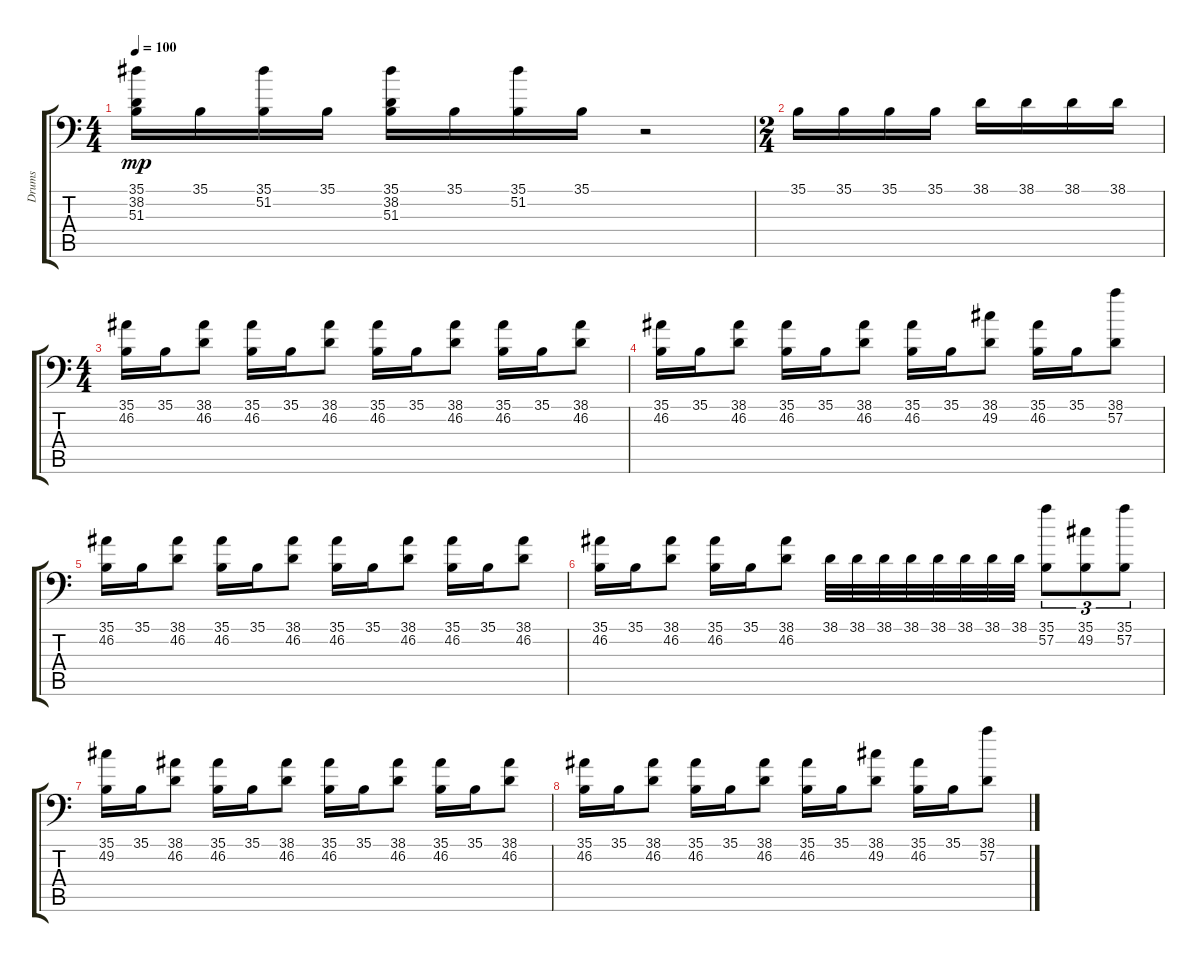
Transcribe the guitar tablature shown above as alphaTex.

\track ("Drums" "Drums") {instrument acousticgrandpiano}
\staff {score tabs}
\tuning (C-1 C-1 C-1 C-1 C-1 C-1) {hide}
\ts (4 4)
\tempo 100
\clef f4
\ks c
(35.1 38.2 51.3).16{dy mp} 35.1.16 (35.1 51.2).16 35.1.16 (35.1 38.2 51.3).16 35.1.16 (35.1 51.2).16 35.1.16 r.2 |
\ts (2 4)
35.1.16 35.1.16 35.1.16 35.1.16 38.1.16 38.1.16 38.1.16 38.1.16 |
\ts (4 4)
(35.1 46.2).16 35.1.16 (38.1 46.2).8 (35.1 46.2).16 35.1.16 (38.1 46.2).8 (35.1 46.2).16 35.1.16 (38.1 46.2).8 (35.1 46.2).16 35.1.16 (38.1 46.2).8 |
(35.1 46.2).16 35.1.16 (38.1 46.2).8 (35.1 46.2).16 35.1.16 (38.1 46.2).8 (35.1 46.2).16 35.1.16 (38.1 49.2).8 (35.1 46.2).16 35.1.16 (38.1 57.2).8 |
(35.1 46.2).16 35.1.16 (38.1 46.2).8 (35.1 46.2).16 35.1.16 (38.1 46.2).8 (35.1 46.2).16 35.1.16 (38.1 46.2).8 (35.1 46.2).16 35.1.16 (38.1 46.2).8 |
(35.1 46.2).16 35.1.16 (38.1 46.2).8 (35.1 46.2).16 35.1.16 (38.1 46.2).8 38.1.32 38.1.32 38.1.32 38.1.32 38.1.32 38.1.32 38.1.32 38.1.32 (35.1 57.2).8{tu (3 2)} (35.1 49.2).8{tu (3 2)} (35.1 57.2).8{tu (3 2)} |
(35.1 49.2).16 35.1.16 (38.1 46.2).8 (35.1 46.2).16 35.1.16 (38.1 46.2).8 (35.1 46.2).16 35.1.16 (38.1 46.2).8 (35.1 46.2).16 35.1.16 (38.1 46.2).8 |
(35.1 46.2).16 35.1.16 (38.1 46.2).8 (35.1 46.2).16 35.1.16 (38.1 46.2).8 (35.1 46.2).16 35.1.16 (38.1 49.2).8 (35.1 46.2).16 35.1.16 (38.1 57.2).8
